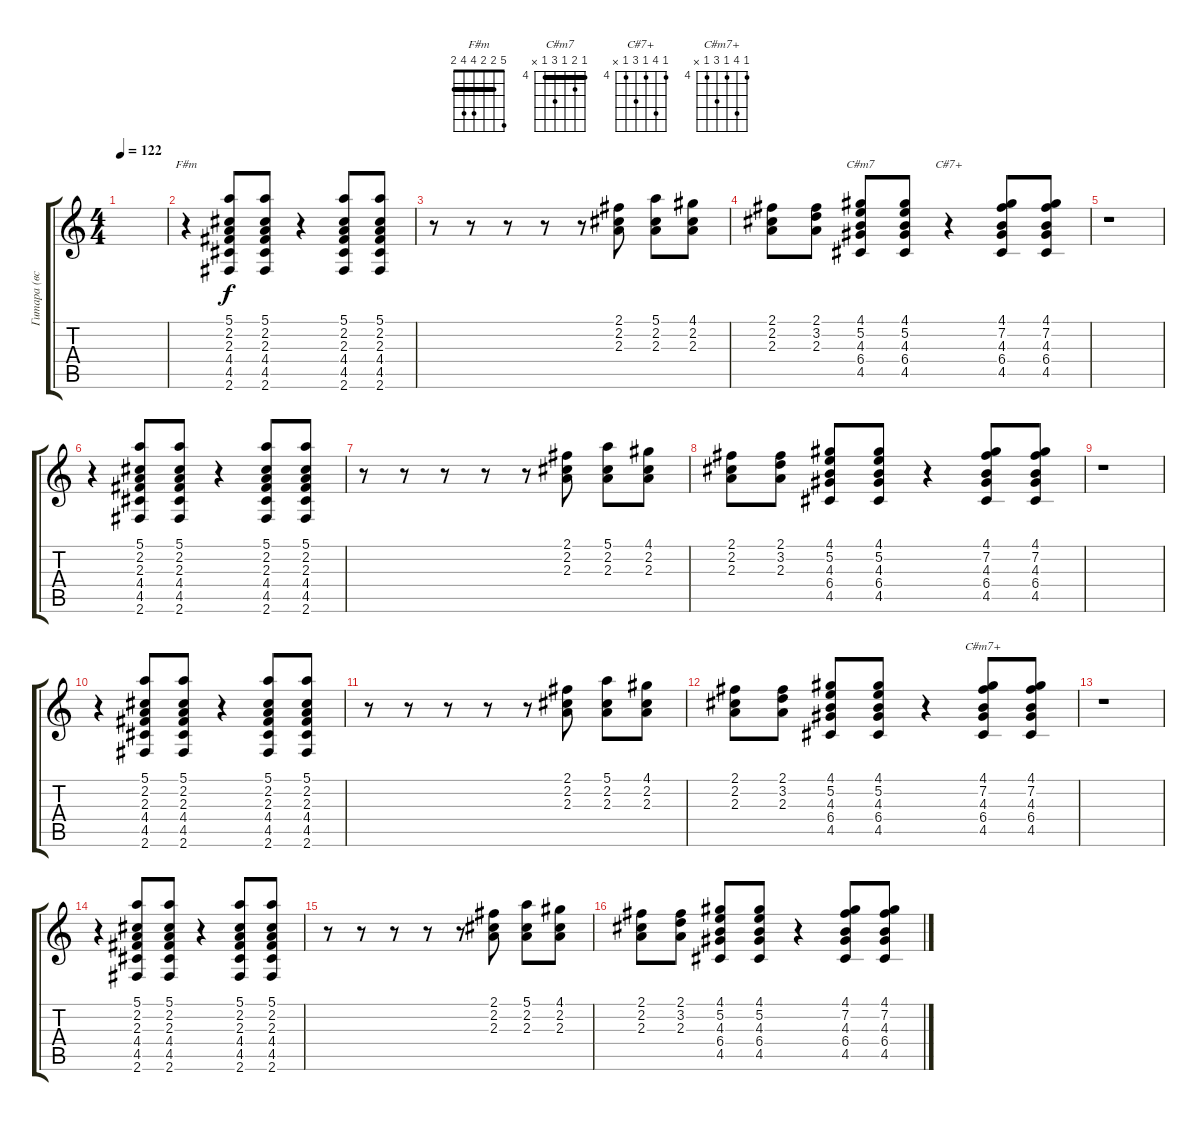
\track ("Гитара (вступление и куплет) эл." "Гитара (вс") {instrument electricguitarclean}
\staff {score tabs}
\tuning (E4 B3 G3 D3 A2 E2) {hide}
\chord ("F#m" 5 2 2 4 4 2) {barre 2}
\chord ("C#m7" 4 5 4 6 4 x) {firstfret 4 barre 4}
\chord ("C#7+" 4 7 4 6 4 x) {firstfret 4}
\chord ("C#m7+" 4 7 4 6 4 x) {firstfret 4}
\ts (4 4)
\tempo 122
\clef g2
\ks c
|
r.4{ch "F#m"} (5.1 2.2 2.3 4.4 4.5 2.6).8 (5.1 2.2 2.3 4.4 4.5 2.6).8 r.4 (5.1 2.2 2.3 4.4 4.5 2.6).8 (5.1 2.2 2.3 4.4 4.5 2.6).8 |
r.8 r.8 r.8 r.8 r.8 (2.1 2.2 2.3).8 (5.1 2.2 2.3).8 (4.1 2.2 2.3).8 |
(2.1 2.2 2.3).8 (2.1 3.2 2.3).8 (4.1 5.2 4.3 6.4 4.5).8{ch "C#m7"} (4.1 5.2 4.3 6.4 4.5).8 r.4{ch "C#7+"} (4.1 7.2 4.3 6.4 4.5).8 (4.1 7.2 4.3 6.4 4.5).8 |
r.1 |
r.4 (5.1 2.2 2.3 4.4 4.5 2.6).8 (5.1 2.2 2.3 4.4 4.5 2.6).8 r.4 (5.1 2.2 2.3 4.4 4.5 2.6).8 (5.1 2.2 2.3 4.4 4.5 2.6).8 |
r.8 r.8 r.8 r.8 r.8 (2.1 2.2 2.3).8 (5.1 2.2 2.3).8 (4.1 2.2 2.3).8 |
(2.1 2.2 2.3).8 (2.1 3.2 2.3).8 (4.1 5.2 4.3 6.4 4.5).8 (4.1 5.2 4.3 6.4 4.5).8 r.4 (4.1 7.2 4.3 6.4 4.5).8 (4.1 7.2 4.3 6.4 4.5).8 |
r.1 |
r.4 (5.1 2.2 2.3 4.4 4.5 2.6).8 (5.1 2.2 2.3 4.4 4.5 2.6).8 r.4 (5.1 2.2 2.3 4.4 4.5 2.6).8 (5.1 2.2 2.3 4.4 4.5 2.6).8 |
r.8 r.8 r.8 r.8 r.8 (2.1 2.2 2.3).8 (5.1 2.2 2.3).8 (4.1 2.2 2.3).8 |
(2.1 2.2 2.3).8 (2.1 3.2 2.3).8 (4.1 5.2 4.3 6.4 4.5).8 (4.1 5.2 4.3 6.4 4.5).8 r.4 (4.1 7.2 4.3 6.4 4.5).8{ch "C#m7+"} (4.1 7.2 4.3 6.4 4.5).8 |
r.1 |
r.4 (5.1 2.2 2.3 4.4 4.5 2.6).8 (5.1 2.2 2.3 4.4 4.5 2.6).8 r.4 (5.1 2.2 2.3 4.4 4.5 2.6).8 (5.1 2.2 2.3 4.4 4.5 2.6).8 |
r.8 r.8 r.8 r.8 r.8 (2.1 2.2 2.3).8 (5.1 2.2 2.3).8 (4.1 2.2 2.3).8 |
(2.1 2.2 2.3).8 (2.1 3.2 2.3).8 (4.1 5.2 4.3 6.4 4.5).8 (4.1 5.2 4.3 6.4 4.5).8 r.4 (4.1 7.2 4.3 6.4 4.5).8 (4.1 7.2 4.3 6.4 4.5).8
